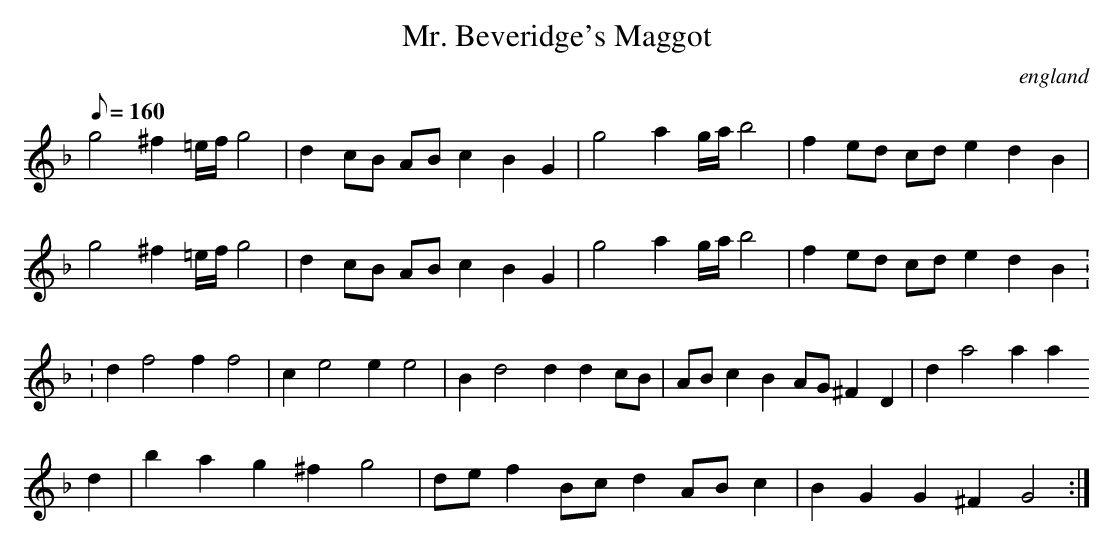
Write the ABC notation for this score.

X:1
T: Mr. Beveridge's Maggot
O:england
M:3/2s
L:1/8
Q:160
K:Dm
g4 ^f2 =e/2f/2 g4| d2 cB AB c2 B2 G2| g4 a2 g/2a/2 b4|f2 ed cd e2 d2 B2|
\
g4 ^f2 =e/2f/2 g4| d2 cB AB c2 B2 G2| g4 a2 g/2a/2 b4|f2 ed cd e2 d2 B2:
:\
d2 f4 f2 f4| c2 e4 e2 e4| B2 d4 d2 d2 cB|AB c2 B2 AG ^F2 D2| d2 a4 a2 a2
d2|\
b2 a2 g2 ^f2 g4| de f2 Bc d2 AB c2| B2 G2 G2 ^F2 G4:|
